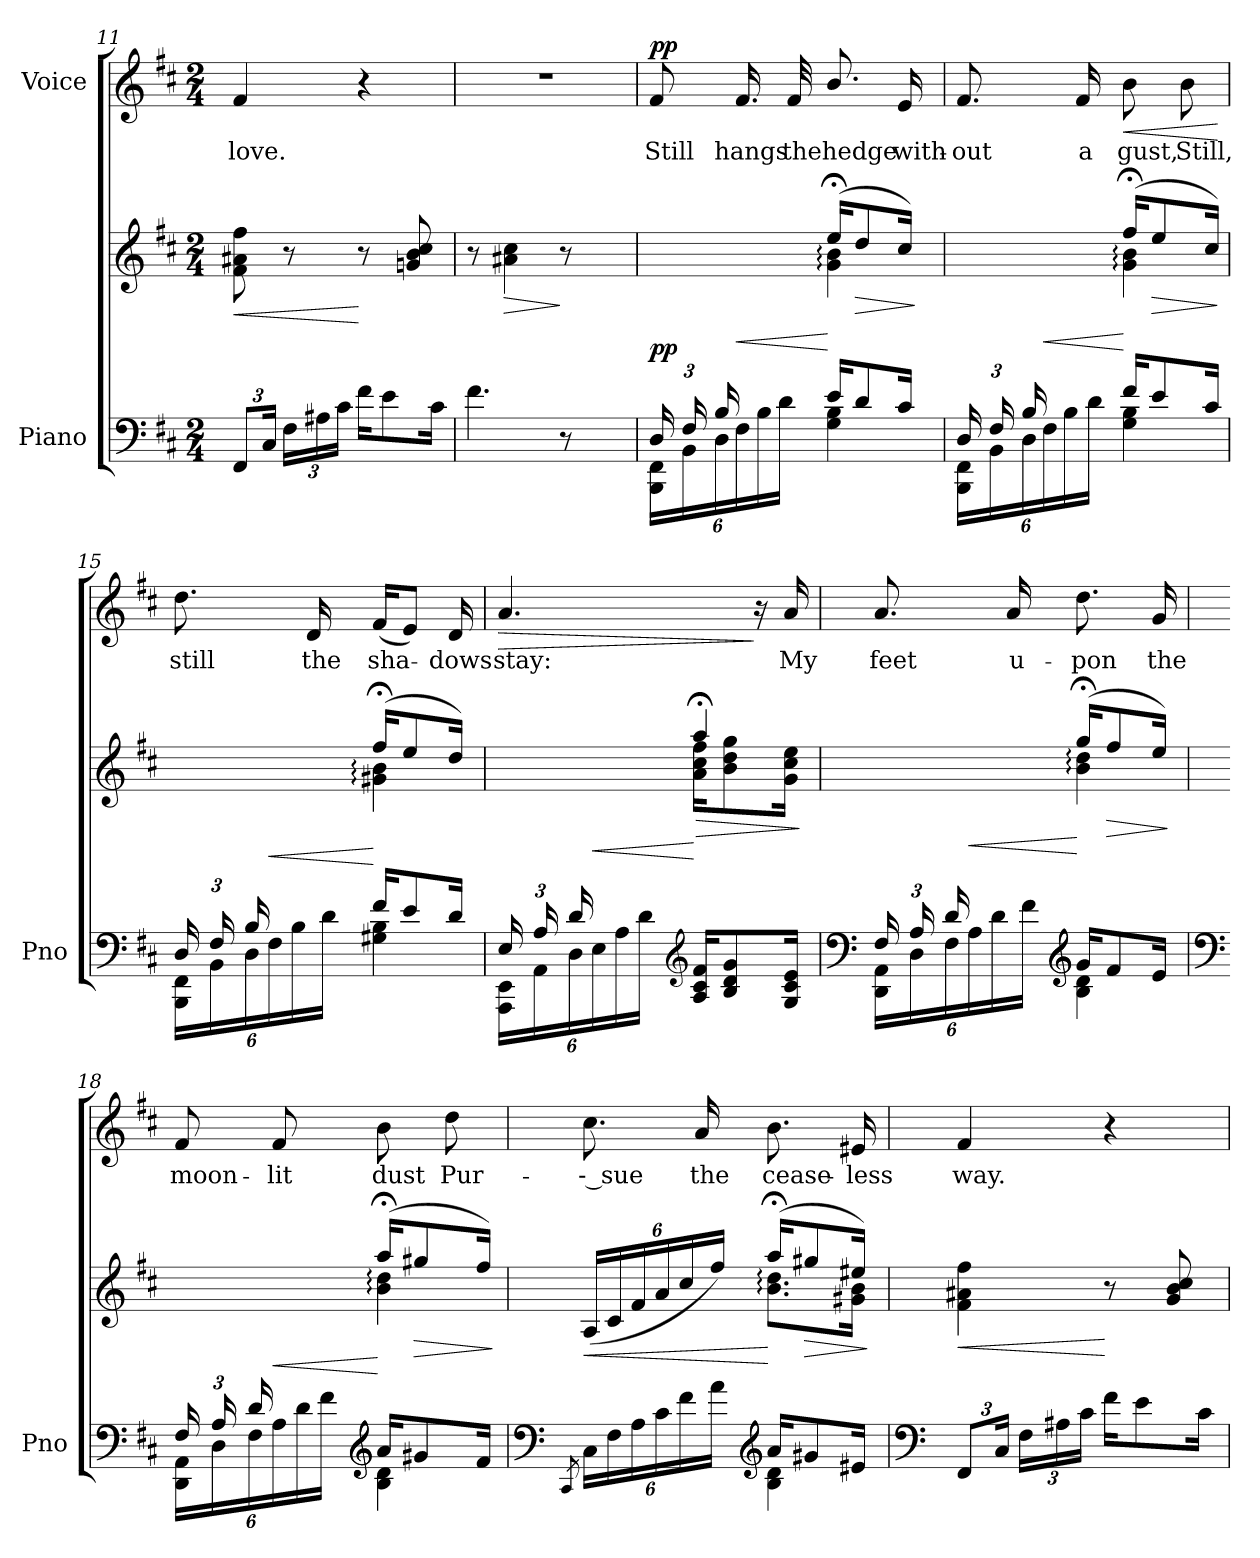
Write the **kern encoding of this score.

**kern	**kern	**dynam	**kern	**text	**dynam
*part2	*part2	*part2	*part1	*part1	*part1
*staff3	*staff2	*staff2/3	*staff1	*staff1	*staff1
*I"Piano	*	*	*I"Voice	*	*
*I'Pno	*	*	*	*	*
*clefF4	*clefG2	*	*clefG2	*	*
*k[f#c#]	*k[f#c#]	*	*k[f#c#]	*	*
*M2/4	*M2/4	*	*M2/4	*	*
=11	=11	=11	=11	=11	=11
!	!	!LO:HP:b	!	!LO:LY:b	!
12FF#/L	8f#\ 8a#X\ 8ff#\	<	4f#/	love.	.
24C#/Jk	.	.	.	.	.
*Xbrackettup	*	*	*	*	*
24F#\LL	8r	.	.	.	.
24A#X\	.	.	.	.	.
24c#\JJ	.	.	.	.	.
16f#\KL	8r	[	4r	.	.
8e\	.	.	.	.	.
!	!	!LO:DY:a	!	!	!
!	!	!LO:DY:n=1:a	!	!	!
!	!	!LO:DY:n=2:a	!	!	!
.	8gn/ 8b/ 8cc#/	other-dynamics p other-dynamics	.	.	.
16c#\Jk	.	.	.	.	.
=12	=12	=12	=12	=12	=12
4.f#\	8r	.	2r	.	.
!	!	!LO:HP:b	!	!	!
.	4a#X\ 4cc#\	>	.	.	.
8r	8r	]	.	.	.
!!LO:LB:g=z
=13	=13	=13	=13	=13	=13
*^	*^	*	*	*	*
*	*^	*	*	*	*	*	*
!	!	!	!	!	!LO:DY:b	!	!LO:LY:b	!LO:DY:a
(>24D/LL	24BBB\ 24FF#\LL	4ryy	8ryy	4ryy	pp	8f#/	Still	pp
24F#/	24BB\	.	.	.	.	.	.	.
24B/	24D\	.	.	.	.	.	.	.
*	*	*	*Xbrackettup	*	*	*	*	*
!	!	!	!	!	!LO:HP:b	!	!LO:LY:b	!
4.ryy	24F#\	.	24d\	.	<	16.f#/	hangs	.
.	24B\	.	24f#\	.	.	.	.	.
.	24d\JJ	.	24b\JJ)	.	.	.	.	.
!	!	!	!	!	!	!	!LO:LY:b	!
.	.	.	.	.	.	32f#/	the	.
!	!	!	!	!	!	!	!LO:LY:b	!
.	16e/KL	4G\ 4B\	(>16ee;</KL	4g\: 4b\:	[	8.b/	hedge	.
!	!	!	!	!	!LO:HP:b	!	!	!
.	8d/	.	8dd/	.	>	.	.	.
!	!	!	!	!	!	!	!LO:LY:b	!
.	16c#/Jk	.	16cc#/Jk)	.	.	16e/	with-	.
*v	*v	*v	*	*	*	*	*	*
*	*v	*v	*	*	*	*
.	.	]	.	.	.
=14	=14	=14	=14	=14	=14
*^	*^	*	*	*	*
*	*^	*	*	*	*	*	*
!	!	!	!	!	!	!	!LO:LY:b	!
(>24D/LL	24BBB\ 24FF#\LL	4ryy	8ryy	4ryy	.	8.f#/	-out	.
24F#/	24BB\	.	.	.	.	.	.	.
24B/	24D\	.	.	.	.	.	.	.
!	!	!	!	!	!LO:HP:b	!	!	!
4.ryy	24F#\	.	24d\	.	<	.	.	.
.	24B\	.	24f#\	.	.	.	.	.
!	!	!	!	!	!	!	!LO:LY:b	!
.	.	.	.	.	.	16f#/	a	.
.	24d\JJ	.	24b\JJ)	.	.	.	.	.
!	!	!	!	!	!	!	!LO:LY:b	!LO:HP:b
.	16f#/KL	4G\ 4B\	(>16ff#;</KL	4g\: 4b\:	[	8b\	gust,	<
!	!	!	!	!	!LO:HP:b	!	!	!
.	8e/	.	8ee/	.	>	.	.	.
!	!	!	!	!	!	!	!LO:LY:b	!
.	.	.	.	.	.	8b\	Still,	.
.	16c#/Jk	.	16cc#/Jk)	.	.	.	.	.
*v	*v	*v	*	*	*	*	*	*
*	*v	*v	*	*	*	*
.	.	]	.	.	[
=15	=15	=15	=15	=15	=15
*^	*^	*	*	*	*
*	*^	*	*	*	*	*	*
!	!	!	!	!	!	!	!LO:LY:b	!
(>24D/LL	24BBB\ 24FF#\LL	4ryy	8ryy	4ryy	.	8.dd\	still	.
24F#/	24BB\	.	.	.	.	.	.	.
24B/	24D\	.	.	.	.	.	.	.
!	!	!	!	!	!LO:HP:b	!	!	!
4.ryy	24F#\	.	24d\	.	<	.	.	.
.	24B\	.	24f#\	.	.	.	.	.
!	!	!	!	!	!	!	!LO:LY:b	!
.	.	.	.	.	.	16d/	the	.
.	24d\JJ	.	24b\JJ)	.	.	.	.	.
!	!	!	!	!	!	!	!LO:LY:b	!
.	16f#/KL	4G#X\ 4B\	(>16ff#;</KL	4g#X\: 4b\:	[	(<16f#/KL	sha-	.
.	8e/	.	8ee/	.	.	8e/J)	.	.
!	!	!	!	!	!	!	!LO:LY:b	!
.	16d/Jk	.	16dd/Jk)	.	.	16d/	dows	.
*	*v	*v	*	*	*	*	*	*
!!LO:LB:g=z
=16	=16	=16	=16	=16	=16	=16	=16
!	!	!	!	!	!	!LO:LY:b	!LO:HP:b
(>24E/LL	24AAA\ 24EE\LL	8ryy	4ryy	.	4.a/	stay:	>
24A/	24AA\	.	.	.	.	.	.
24d/	24D\	.	.	.	.	.	.
!	!	!	!	!LO:HP:b	!	!	!
4.ryy	24E\	24e\	.	<	.	.	.
.	24A\	24a\	.	.	.	.	.
.	24d\JJ	24dd\JJ)	.	.	.	.	.
*clefG2	*	*	*	*	*	*	*
!	!	!	!	!LO:HP:n=1:b	!	!	!
.	16A/ 16c#/ 16f#/KL	4aa;<:/	16a\ 16cc#\ 16ff#\KL	[ >	.	.	.
.	8B/ 8d/ 8g/	.	8b\ 8dd\ 8gg\	.	.	.	.
.	.	.	.	.	16r	.	]
!	!	!	!	!	!	!LO:LY:b	!
.	16G/ 16c#/ 16e/Jk	.	16g\ 16cc#\ 16ee\Jk	.	16a/	My	.
*v	*v	*	*	*	*	*	*
*	*v	*v	*	*	*	*
.	.	]	.	.	.
=17	=17	=17	=17	=17	=17
*clefF4	*	*	*	*	*
*^	*^	*	*	*	*
*	*^	*	*	*	*	*	*
!	!	!	!	!	!	!	!LO:LY:b	!
(>24F#/LL	24DD\ 24AA\LL	4ryy	8ryy	4ryy	.	8.a/	feet	.
24A/	24D\	.	.	.	.	.	.	.
24d/	24F#\	.	.	.	.	.	.	.
!	!	!	!	!	!LO:HP:b	!	!	!
4.ryy	24A\	.	24f#\	.	<	.	.	.
.	24d\	.	24a\	.	.	.	.	.
!	!	!	!	!	!	!	!LO:LY:b	!
.	.	.	.	.	.	16a/	u-	.
.	24f#\JJ	.	24dd\JJ)	.	.	.	.	.
*clefG2	*	*	*	*	*	*	*	*
!	!	!	!	!	!	!	!LO:LY:b	!
.	16g/KL	4B\ 4d\	(>16gg;</KL	4b\: 4dd\:	[	8.dd\	-pon	.
!	!	!	!	!	!LO:HP:b	!	!	!
.	8f#/	.	8ff#/	.	>	.	.	.
!	!	!	!	!	!	!	!LO:LY:b	!
.	16e/Jk	.	16ee/Jk)	.	.	16g/	the	.
*v	*v	*v	*	*	*	*	*	*
*	*v	*v	*	*	*	*
.	.	]	.	.	.
=18	=18	=18	=18	=18	=18
*clefF4	*	*	*	*	*
*^	*^	*	*	*	*
*	*^	*	*	*	*	*	*
!	!	!	!	!	!	!	!LO:LY:b	!
(>24F#/LL	24DD\ 24AA\LL	4ryy	8ryy	4ryy	.	8f#/	moon-	.
24A/	24D\	.	.	.	.	.	.	.
24d/	24F#\	.	.	.	.	.	.	.
!	!	!	!	!	!LO:HP:b	!	!LO:LY:b	!
4.ryy	24A\	.	24f#\	.	<	8f#/	-lit	.
.	24d\	.	24a\	.	.	.	.	.
.	24f#\JJ	.	24dd\JJ)	.	.	.	.	.
*clefG2	*	*	*	*	*	*	*	*
!	!	!	!	!	!	!	!LO:LY:b	!
.	16a/KL	4B\ 4d\	(>16aa;</KL	4b\: 4dd\:	[	8b\	dust	.
!	!	!	!	!	!LO:HP:b	!	!	!
.	8g#X/	.	8gg#X/	.	>	.	.	.
!	!	!	!	!	!	!	!LO:LY:b	!
.	.	.	.	.	.	8dd\	Pur-	.
.	16f#/Jk	.	16ff#/Jk)	.	.	.	.	.
*v	*v	*v	*	*	*	*	*	*
*	*v	*v	*	*	*	*
.	.	]	.	.	.
!!LO:LB:g=z
=19	=19	=19	=19	=19	=19
*clefF4	*	*	*	*	*
8qCC#/	.	.	.	.	.
*^	*	*	*	*	*
!	!	!	!LO:HP:b	!	!LO:LY:b	!
*	*	*^	*	*	*	*
24C#\LL	4ryy	(>24A/LL	4ryy	<	8.cc#\	-- sue	.
24F#\	.	24c#/	.	.	.	.	.
24A\	.	24f#/	.	.	.	.	.
24c#\	.	24a/	.	.	.	.	.
24f#\	.	24cc#/	.	.	.	.	.
!	!	!	!	!	!	!LO:LY:b	!
.	.	.	.	.	16a/	the	.
24a\JJ	.	24ff#/JJ)	.	.	.	.	.
*clefG2	*	*	*	*	*	*	*
!	!	!	!	!	!	!LO:LY:b	!
16a/KL	4B\ 4d\	(>16aa;</KL	8.b\: 8.dd\:L	[	8.b\	cease-	.
!	!	!	!	!LO:HP:b	!	!	!
8g#X/	.	8gg#X/	.	>	.	.	.
!	!	!	!	!	!	!LO:LY:b	!
16e#X/Jk	.	16ee#X/Jk)	16g#X\ 16b\Jk	.	16e#X/	-less	.
*v	*v	*	*	*	*	*	*
*	*v	*v	*	*	*	*
.	.	]	.	.	.
=20	=20	=20	=20	=20	=20
*clefF4	*	*	*	*	*
*brackettup	*	*	*	*	*
!	!	!LO:HP:b	!	!LO:LY:b	!
12FF#/L	4f#\ 4a#X\ 4ff#\	<	4f#/	way.	.
24C#/Jk	.	.	.	.	.
*Xbrackettup	*	*	*	*	*
24F#\LL	.	.	.	.	.
24A#X\	.	.	.	.	.
24c#\JJ	.	.	.	.	.
16f#\KL	8r	[	4r	.	.
8e\	.	.	.	.	.
!	!	!LO:DY:a	!	!	!
!	!	!LO:DY:n=1:a	!	!	!
!	!	!LO:DY:n=2:a	!	!	!
.	8g/ 8b/ 8cc#/	other-dynamics p other-dynamics	.	.	.
16c#\Jk	.	.	.	.	.
=	=	=	=	=	=
*-	*-	*-	*-	*-	*-
